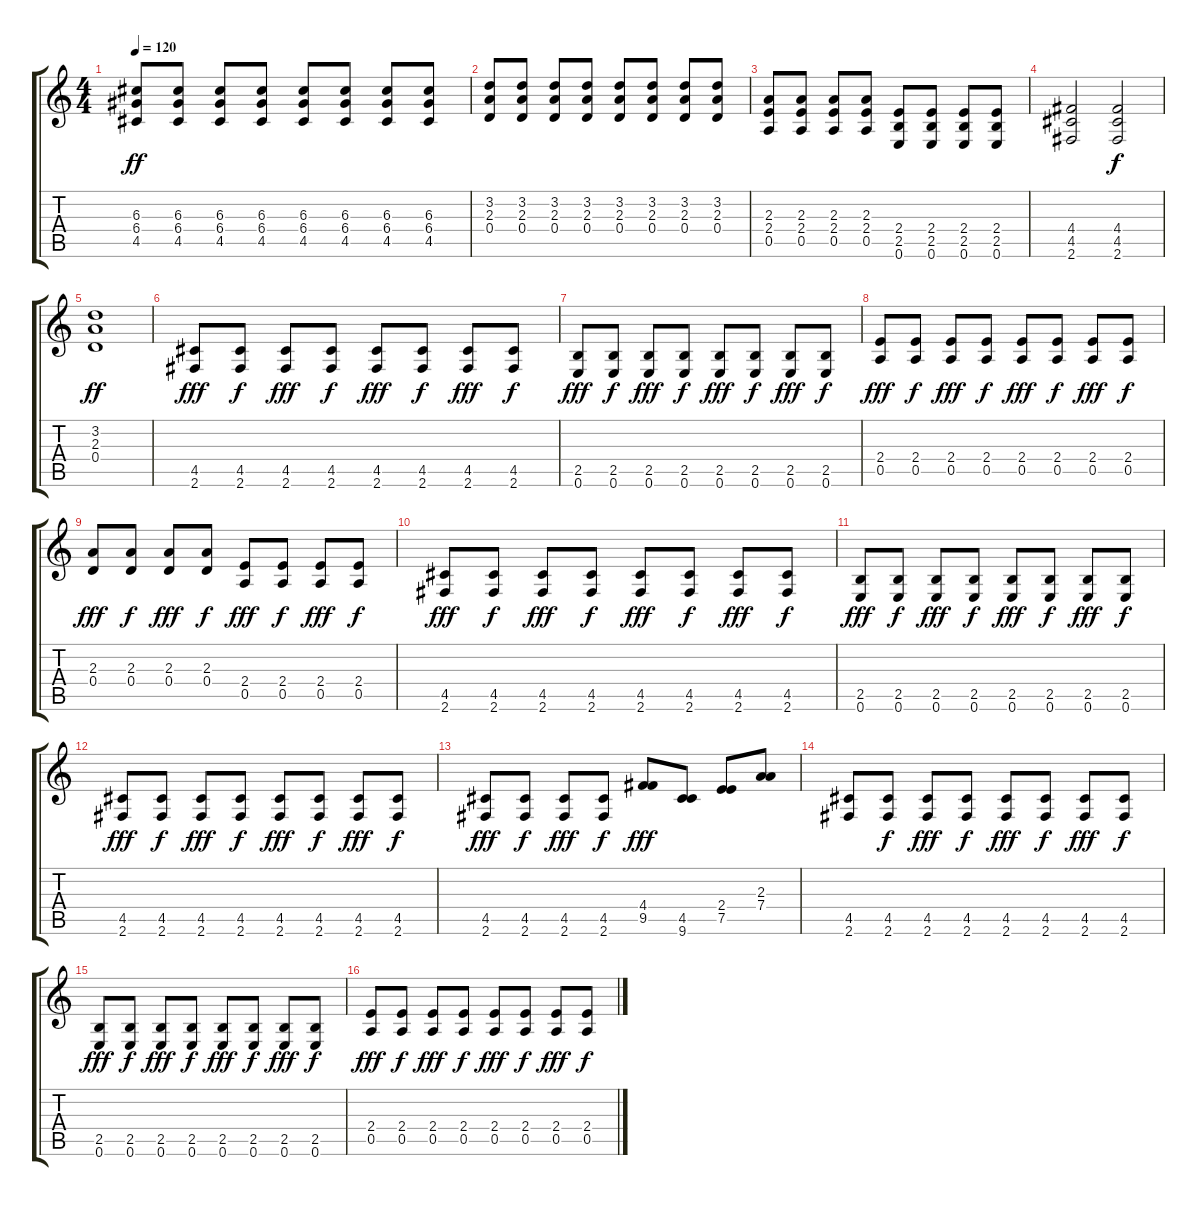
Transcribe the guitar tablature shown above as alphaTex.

\track "" {instrument distortionguitar}
\staff {score tabs}
\tuning (E4 B3 G3 D3 A2 E2) {hide}
\ts (4 4)
\tempo 120
\clef g2
\ks c
(6.3 6.4 4.5).8{dy ff} (6.3 6.4 4.5).8 (6.3 6.4 4.5).8 (6.3 6.4 4.5).8 (6.3 6.4 4.5).8 (6.3 6.4 4.5).8 (6.3 6.4 4.5).8 (6.3 6.4 4.5).8 |
(3.2 2.3 0.4).8 (3.2 2.3 0.4).8 (3.2 2.3 0.4).8 (3.2 2.3 0.4).8 (3.2 2.3 0.4).8 (3.2 2.3 0.4).8 (3.2 2.3 0.4).8 (3.2 2.3 0.4).8 |
(2.3 2.4 0.5).8 (2.3 2.4 0.5).8 (2.3 2.4 0.5).8 (2.3 2.4 0.5).8 (2.4 2.5 0.6).8 (2.4 2.5 0.6).8 (2.4 2.5 0.6).8 (2.4 2.5 0.6).8 |
(4.4 4.5 2.6).2 (4.4 4.5 2.6).2{dy f} |
(3.2 2.3 0.4).1{dy ff} |
(4.5 2.6).8{dy fff} (4.5 2.6).8{dy f} (4.5 2.6).8{dy fff} (4.5 2.6).8{dy f} (4.5 2.6).8{dy fff} (4.5 2.6).8{dy f} (4.5 2.6).8{dy fff} (4.5 2.6).8{dy f} |
(2.5 0.6).8{dy fff} (2.5 0.6).8{dy f} (2.5 0.6).8{dy fff} (2.5 0.6).8{dy f} (2.5 0.6).8{dy fff} (2.5 0.6).8{dy f} (2.5 0.6).8{dy fff} (2.5 0.6).8{dy f} |
(2.4 0.5).8{dy fff} (2.4 0.5).8{dy f} (2.4 0.5).8{dy fff} (2.4 0.5).8{dy f} (2.4 0.5).8{dy fff} (2.4 0.5).8{dy f} (2.4 0.5).8{dy fff} (2.4 0.5).8{dy f} |
(2.3 0.4).8{dy fff} (2.3 0.4).8{dy f} (2.3 0.4).8{dy fff} (2.3 0.4).8{dy f} (2.4 0.5).8{dy fff} (2.4 0.5).8{dy f} (2.4 0.5).8{dy fff} (2.4 0.5).8{dy f} |
(4.5 2.6).8{dy fff} (4.5 2.6).8{dy f} (4.5 2.6).8{dy fff} (4.5 2.6).8{dy f} (4.5 2.6).8{dy fff} (4.5 2.6).8{dy f} (4.5 2.6).8{dy fff} (4.5 2.6).8{dy f} |
(2.5 0.6).8{dy fff} (2.5 0.6).8{dy f} (2.5 0.6).8{dy fff} (2.5 0.6).8{dy f} (2.5 0.6).8{dy fff} (2.5 0.6).8{dy f} (2.5 0.6).8{dy fff} (2.5 0.6).8{dy f} |
(4.5 2.6).8{dy fff} (4.5 2.6).8{dy f} (4.5 2.6).8{dy fff} (4.5 2.6).8{dy f} (4.5 2.6).8{dy fff} (4.5 2.6).8{dy f} (4.5 2.6).8{dy fff} (4.5 2.6).8{dy f} |
(4.5 2.6).8{dy fff} (4.5 2.6).8{dy f} (4.5 2.6).8{dy fff} (4.5 2.6).8{dy f} (4.4 9.5).8{dy fff} (4.5 9.6).8 (2.4 7.5).8 (2.3 7.4).8 |
(4.5 2.6).8 (4.5 2.6).8{dy f} (4.5 2.6).8{dy fff} (4.5 2.6).8{dy f} (4.5 2.6).8{dy fff} (4.5 2.6).8{dy f} (4.5 2.6).8{dy fff} (4.5 2.6).8{dy f} |
(2.5 0.6).8{dy fff} (2.5 0.6).8{dy f} (2.5 0.6).8{dy fff} (2.5 0.6).8{dy f} (2.5 0.6).8{dy fff} (2.5 0.6).8{dy f} (2.5 0.6).8{dy fff} (2.5 0.6).8{dy f} |
(2.4 0.5).8{dy fff} (2.4 0.5).8{dy f} (2.4 0.5).8{dy fff} (2.4 0.5).8{dy f} (2.4 0.5).8{dy fff} (2.4 0.5).8{dy f} (2.4 0.5).8{dy fff} (2.4 0.5).8{dy f}
